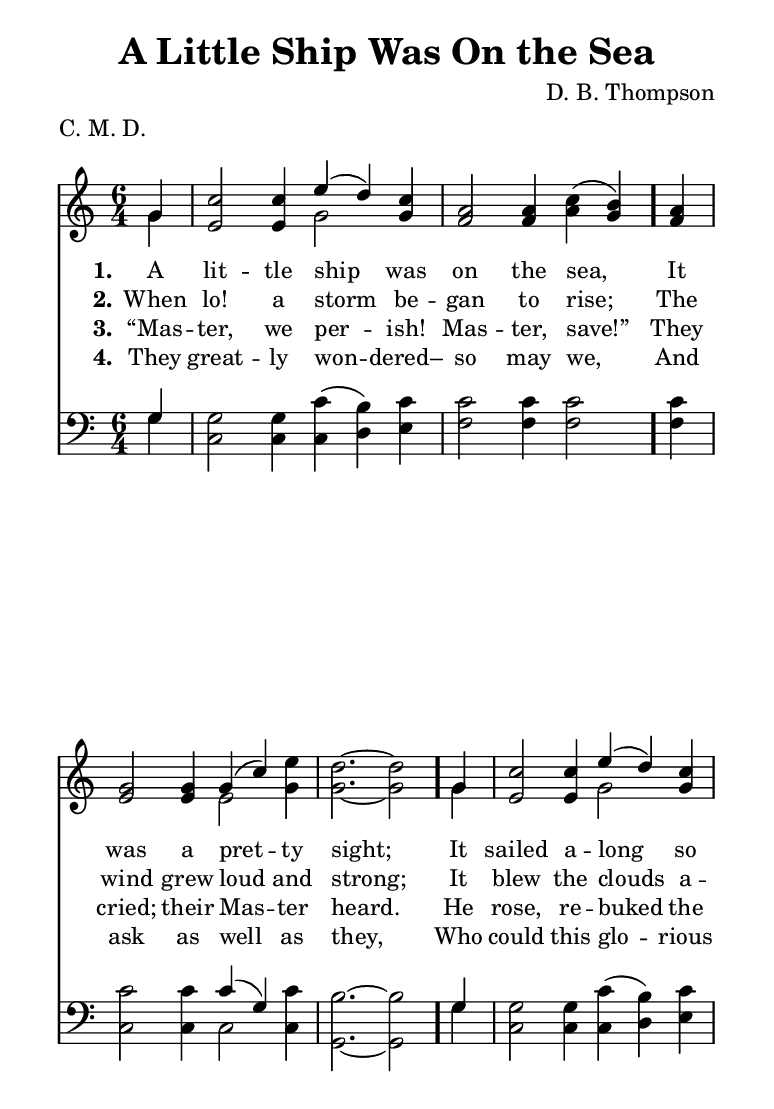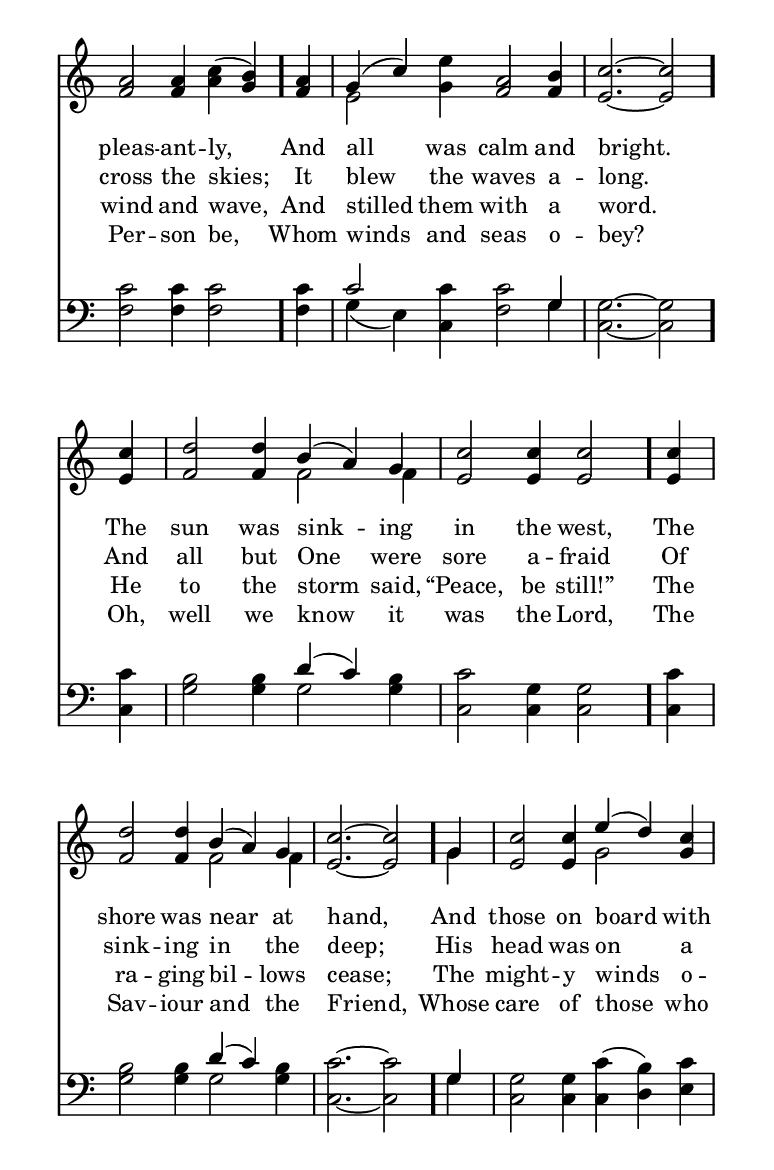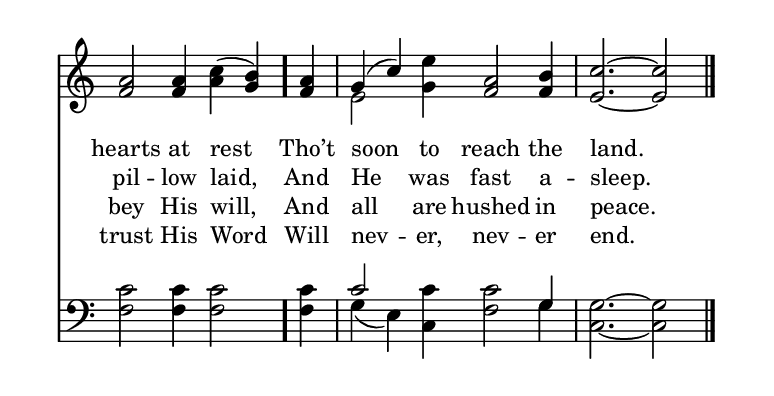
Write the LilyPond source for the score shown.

\include "common/global.ily"
\paper {
  \include "common/paper.ily"
}

\header{
  %children
  hymnnumber = "293"
  title = "A Little Ship Was On the Sea"
  tunename = "Alida"
  meter = "C. M. D."
  poet = ""
  composer = "D. B. Thompson"
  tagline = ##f
}

global = {
  \include "common/overrides.ily"
  \override Staff.TimeSignature.style = #'numbered
  \time 6/4
  \override Score.MetronomeMark.transparent = ##t % hide all fermata changes too
  \tempo 4=140
  \key c \major
  \partial 4
  \autoBeamOff
}

notesSoprano = {
\global
\relative c'' {

  g4 | c2 c4 e( d) c | a2 a4 c( b)
  a4 | g2 g4 g( c) e | d2. ~ d2 \eogbreak
  g,4 | c2 c4 e( d) c | a2 a4 c( b)
  a4 | g( c) e a,2 b4 | c2. ~ c2 \eogbreak

  c4 | d2 d4 b( a) g | c2 c4 c2
  c4 | d2 d4 b( a) g | c2. ~ c2 \eogbreak
  g4 | c2 c4 e( d) c | a2 a4 c( b)
  a4 | g( c) e a,2 b4 | c2. ~ c2

  \bar "|."

}
}

notesAlto = {
\global
\relative e' {

  g4 | e2 e4 g2 g4 | f2 f4 a( g)
  f4 | e2 e4 e2 g4 | g2. ~ g2
  g4 | e2 e4 g2 g4 | f2 f4 a( g)
  f4 | e2 g4 f2 f4 | e2. ~ e2

  e4 | f2 f4 f2 f4 | e2 e4 e2
  e4 | f2 f4 f2 f4 | e2. ~ e2
  g4 | e2 e4 g2 g4 | f2 f4 a( g)
  f4 | e2 g4 f2 f4 | e2. ~ e2

}
}

notesTenor = {
\global
\relative a {

  g4 | g2 g4 c( b) c | c2 c4 c2
  c4 | c2 c4 c( g) c | b2. ~ b2
  g4 | g2 g4 c( b) c | c2 c4 c2
  c4 | c2 c4 c2 g4 | g2. ~ g2

  c4 | b2 b4 d( c) b | c2 g4 g2
  c4 | b2 b4 d( c) b | c2. ~ c2
  g4 | g2 g4 c( b) c | c2 c4 c2
  c4 | c2 c4 c2 g4 | g2. ~ g2

}
}

notesBass = {
\global
\relative f {

  g4 | c,2 c4 c( d) e | f2 f4 f2
  f4 | c2 c4 c2 c4 | g2. ~ g2
  g'4 | c,2 c4 c( d) e | f2 f4 f2
  f4 | g( e) c f2 g4 | c,2. ~ c2

  c4 | g'2 g4 g2 g4 | c,2 c4 c2
  c4 | g'2 g4 g2 g4 | c,2. ~ c2
  g'4 | c,2 c4 c( d) e | f2 f4 f2
  f4 | g( e) c f2 g4 | c,2. ~ c2

}
}

wordsA = \lyricmode {
\set stanza = "1."

A lit -- tle ship was on the sea, \bar "."
It was a pret -- ty sight; \bar "."
It sailed a -- long so pleas -- ant -- ly, \bar "."
And all was calm and bright. \bar "."
The sun was sink -- ing in the west, \bar "."
The shore was near at hand, \bar "."
And those on board with hearts at rest \bar "."
Tho’t soon to reach the land. \bar "."

}

wordsB = \lyricmode {
\set stanza = "2."

When lo! a storm be -- gan to rise;
The wind grew loud and strong;
It blew the clouds a -- cross the skies;
It blew the waves a -- long.
And all but One were sore a -- fraid
Of sink -- ing in the deep;
His head was on a pil -- low laid,
And He was fast a -- sleep.

}

wordsC = \lyricmode {
\set stanza = "3."

“Mas -- ter, we per -- ish! Mas -- ter, save!”
They cried; their Mas -- ter heard.
He rose, re -- buked the wind and wave,
And stilled them with a word.
He to the storm said, “Peace, be still!”
The ra -- ging bil -- lows cease;
The might -- y winds o -- bey His will,
And all are hushed in peace.

}

wordsD = \lyricmode {
\set stanza = "4."

They great -- ly won -- dered– so may we,
And ask as well as they,
Who could this glo -- rious Per -- son be,
Whom winds and seas o -- bey?
Oh, well we know it was the Lord,
The Sav -- iour and the Friend,
Whose care of those who trust His Word
Will nev -- er, nev -- er end.

}

\score {
  \context ChoirStaff <<
    \context Staff = upper <<
      \set Staff.autoBeaming = ##f
      \set ChoirStaff.systemStartDelimiter = #'SystemStartBar
      \set ChoirStaff.printPartCombineTexts = ##f
      \partcombine #'(2 . 9) \notesSoprano \notesAlto
      \context NullVoice = sopranos { \voiceOne << \notesSoprano >> }
      \context NullVoice = altos { \voiceTwo << \notesAlto >> }
      \context Lyrics = one   \lyricsto sopranos \wordsA
      \context Lyrics = two   \lyricsto sopranos \wordsB
      \context Lyrics = three \lyricsto sopranos \wordsC
      \context Lyrics = four  \lyricsto sopranos \wordsD
    >>
    \context Staff = men <<
      \set Staff.autoBeaming = ##f
      \clef bass
      \set ChoirStaff.printPartCombineTexts = ##f
      \partcombine #'(2 . 9) \notesTenor \notesBass
      \context NullVoice = tenors { \voiceOne << \notesTenor >> }
      \context NullVoice = basses { \voiceTwo << \notesBass >> }
    >>
  >>
  \layout {
    \include "common/layout.ily"
  }
  \midi{
    \include "common/midi.ily"
  }
}

\version "2.19.49"  % necessary for upgrading to future LilyPond versions.

% vi:set et ts=2 sw=2 ai nocindent syntax=lilypond:
